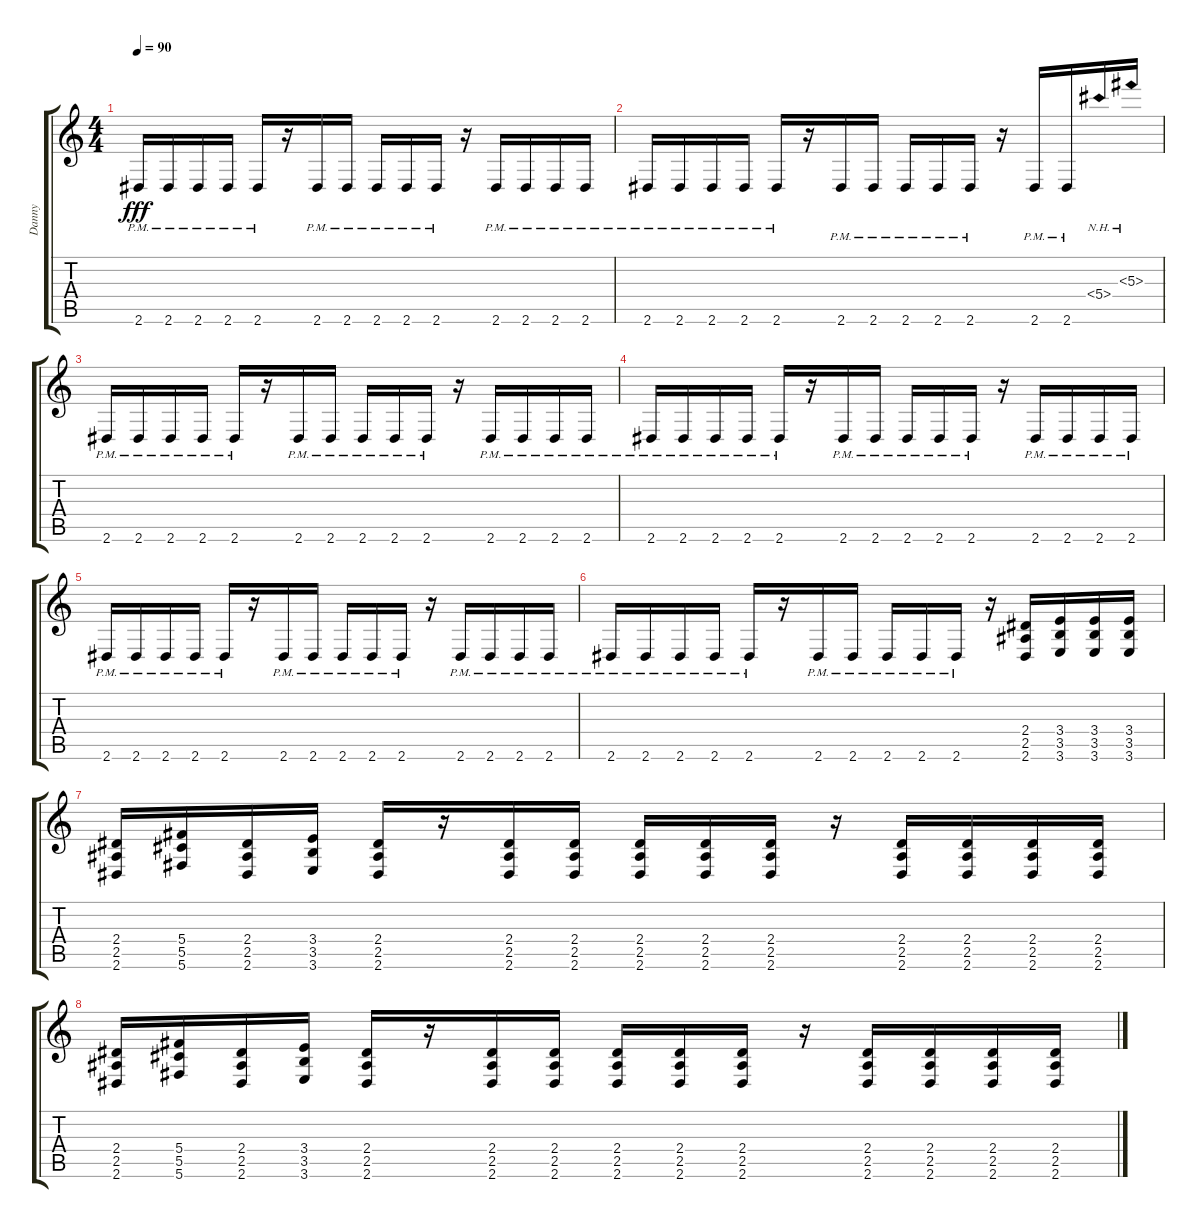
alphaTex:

\track ("Danny" "Danny") {instrument distortionguitar}
\staff {score tabs}
\tuning (Eb4 Bb3 Gb3 Db3 Ab2 Db2) {hide}
\ts (4 4)
\tempo 90
\clef g2
\ks c
2.6{pm}.16{dy fff} 2.6{pm}.16 2.6{pm}.16 2.6{pm}.16 2.6{pm}.16 r.16 2.6{pm}.16 2.6{pm}.16 2.6{pm}.16 2.6{pm}.16 2.6{pm}.16 r.16 2.6{pm}.16 2.6{pm}.16 2.6{pm}.16 2.6{pm}.16 |
2.6{pm}.16 2.6{pm}.16 2.6{pm}.16 2.6{pm}.16 2.6{pm}.16 r.16 2.6{pm}.16 2.6{pm}.16 2.6{pm}.16 2.6{pm}.16 2.6{pm}.16 r.16 2.6{pm}.16 2.6{pm}.16 5.4{nh}.16 5.3{nh}.16 |
2.6{pm}.16 2.6{pm}.16 2.6{pm}.16 2.6{pm}.16 2.6{pm}.16 r.16 2.6{pm}.16 2.6{pm}.16 2.6{pm}.16 2.6{pm}.16 2.6{pm}.16 r.16 2.6{pm}.16 2.6{pm}.16 2.6{pm}.16 2.6{pm}.16 |
2.6{pm}.16 2.6{pm}.16 2.6{pm}.16 2.6{pm}.16 2.6{pm}.16 r.16 2.6{pm}.16 2.6{pm}.16 2.6{pm}.16 2.6{pm}.16 2.6{pm}.16 r.16 2.6{pm}.16 2.6{pm}.16 2.6{pm}.16 2.6{pm}.16 |
2.6{pm}.16 2.6{pm}.16 2.6{pm}.16 2.6{pm}.16 2.6{pm}.16 r.16 2.6{pm}.16 2.6{pm}.16 2.6{pm}.16 2.6{pm}.16 2.6{pm}.16 r.16 2.6{pm}.16 2.6{pm}.16 2.6{pm}.16 2.6{pm}.16 |
2.6{pm}.16 2.6{pm}.16 2.6{pm}.16 2.6{pm}.16 2.6{pm}.16 r.16 2.6{pm}.16 2.6{pm}.16 2.6{pm}.16 2.6{pm}.16 2.6{pm}.16 r.16 (2.4 2.5 2.6).16 (3.4 3.5 3.6).16 (3.4 3.5 3.6).16 (3.4 3.5 3.6).16 |
(2.4 2.5 2.6).16 (5.4 5.5 5.6).16 (2.4 2.5 2.6).16 (3.4 3.5 3.6).16 (2.4 2.5 2.6).16 r.16 (2.4 2.5 2.6).16 (2.4 2.5 2.6).16 (2.4 2.5 2.6).16 (2.4 2.5 2.6).16 (2.4 2.5 2.6).16 r.16 (2.4 2.5 2.6).16 (2.4 2.5 2.6).16 (2.4 2.5 2.6).16 (2.4 2.5 2.6).16 |
(2.4 2.5 2.6).16 (5.4 5.5 5.6).16 (2.4 2.5 2.6).16 (3.4 3.5 3.6).16 (2.4 2.5 2.6).16 r.16 (2.4 2.5 2.6).16 (2.4 2.5 2.6).16 (2.4 2.5 2.6).16 (2.4 2.5 2.6).16 (2.4 2.5 2.6).16 r.16 (2.4 2.5 2.6).16 (2.4 2.5 2.6).16 (2.4 2.5 2.6).16 (2.4 2.5 2.6).16
